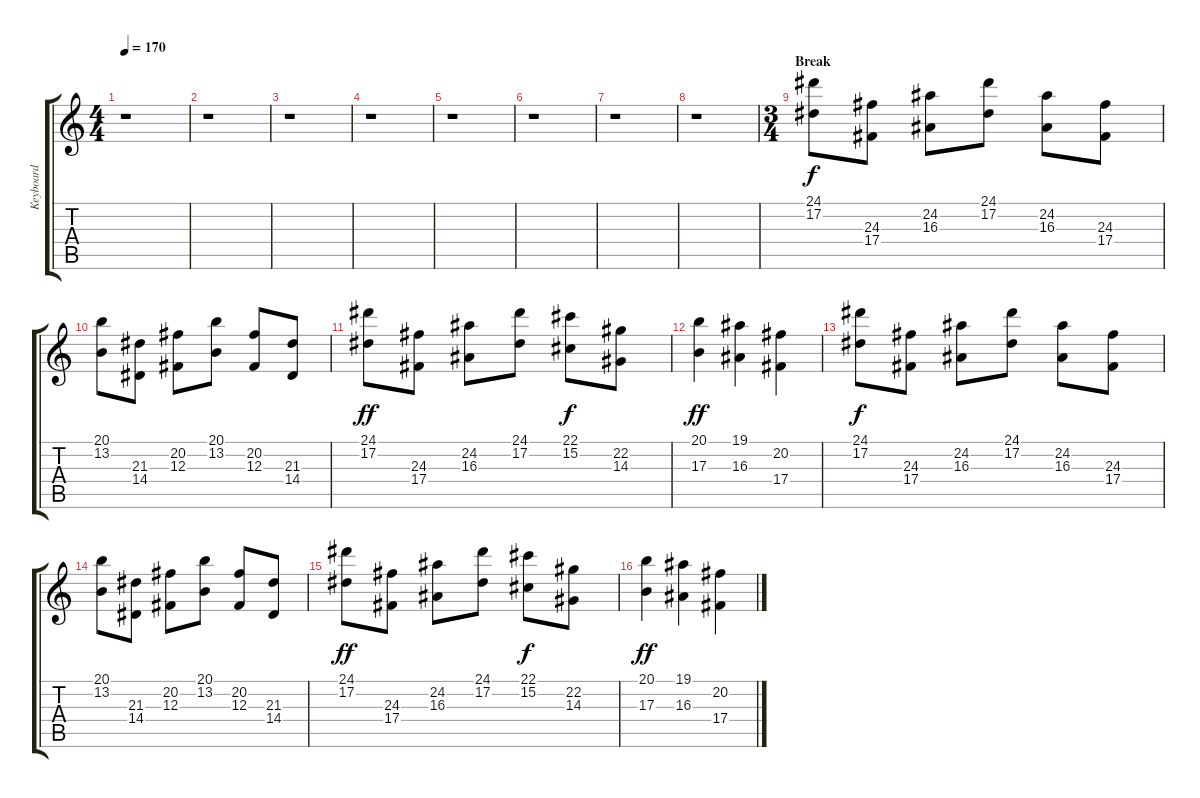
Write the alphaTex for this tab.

\track ("Keyboard" "Keyboard") {instrument pizzicatostrings}
\staff {score tabs}
\tuning (Eb4 Bb3 Gb3 Db3 Ab2 Eb2) {hide}
\ts (4 4)
\tempo 170
\clef g2
\ks c
r.1{dy f} |
r.1 |
r.1 |
r.1 |
r.1 |
r.1 |
r.1 |
r.1 |
\ts (3 4)
\section ("" "Break")
(24.1 17.2).8 (24.3 17.4).8 (24.2 16.3).8 (24.1 17.2).8 (24.2 16.3).8 (24.3 17.4).8 |
(20.1 13.2).8 (21.3 14.4).8 (20.2 12.3).8 (20.1 13.2).8 (20.2 12.3).8 (21.3 14.4).8 |
(24.1 17.2).8{dy ff} (24.3 17.4).8 (24.2 16.3).8 (24.1 17.2).8 (22.1 15.2).8{dy f} (22.2 14.3).8 |
(20.1 17.3).4{dy ff} (19.1 16.3).4 (20.2 17.4).4 |
(24.1 17.2).8{dy f} (24.3 17.4).8 (24.2 16.3).8 (24.1 17.2).8 (24.2 16.3).8 (24.3 17.4).8 |
(20.1 13.2).8 (21.3 14.4).8 (20.2 12.3).8 (20.1 13.2).8 (20.2 12.3).8 (21.3 14.4).8 |
(24.1 17.2).8{dy ff} (24.3 17.4).8 (24.2 16.3).8 (24.1 17.2).8 (22.1 15.2).8{dy f} (22.2 14.3).8 |
(20.1 17.3).4{dy ff} (19.1 16.3).4 (20.2 17.4).4
